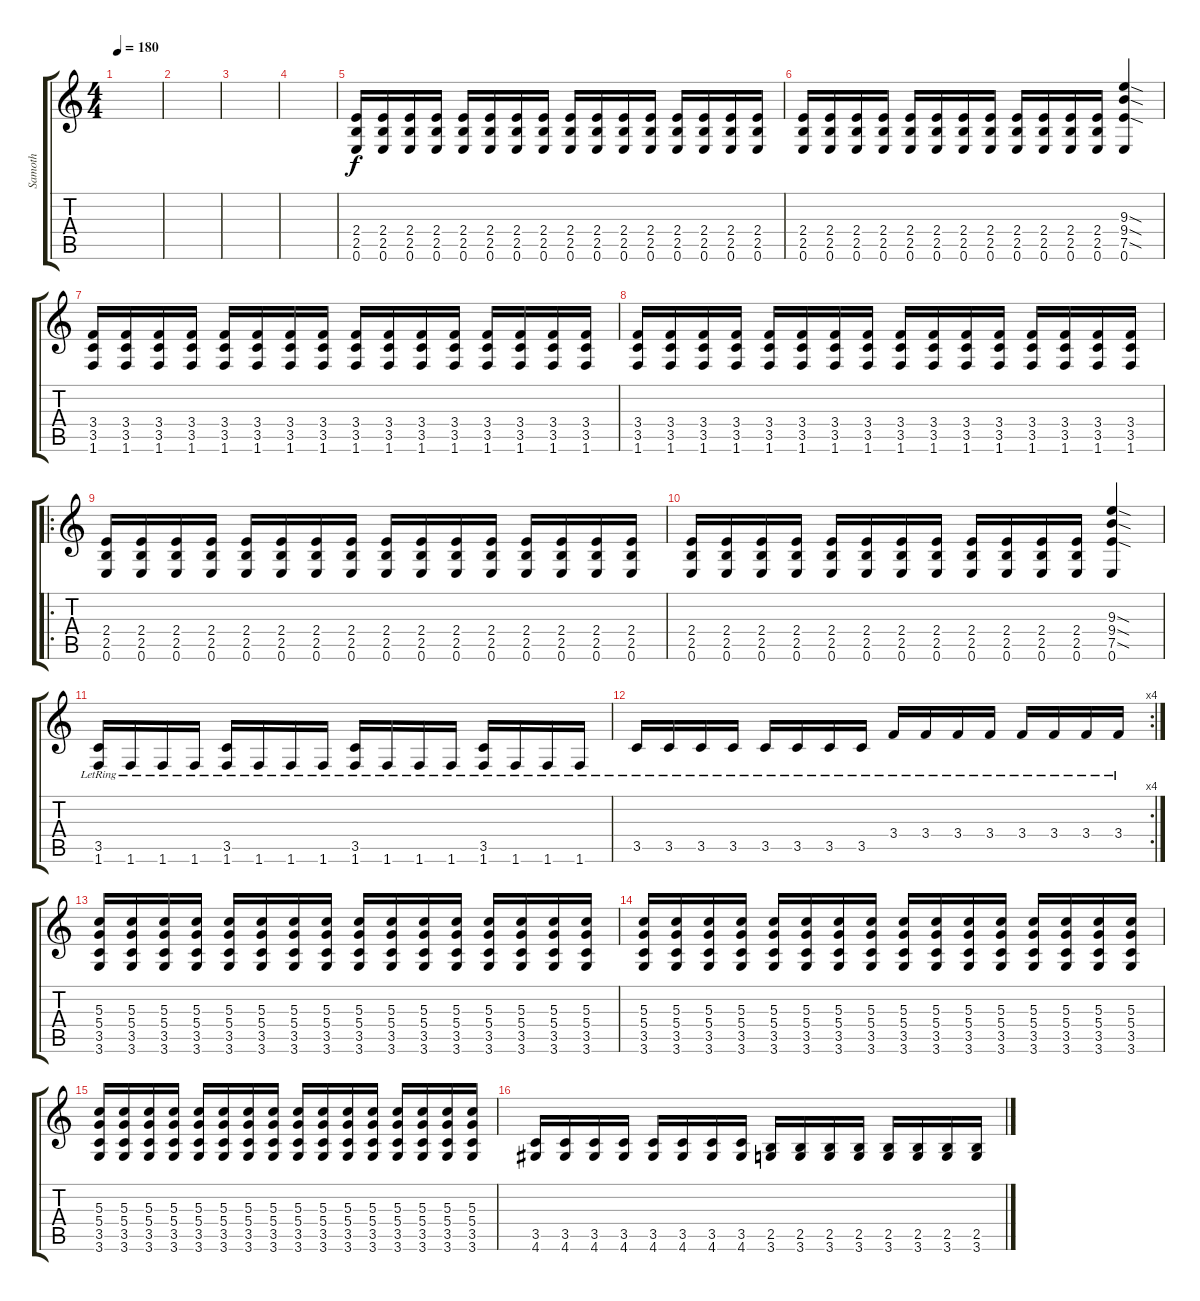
\track ("Samoth" "Samoth") {instrument distortionguitar}
\staff {score tabs}
\tuning (E4 B3 G3 D3 A2 E2) {hide}
\ts (4 4)
\tempo 180
\clef g2
\ks c
|
|
|
|
(2.4 2.5 0.6).16 (2.4 2.5 0.6).16 (2.4 2.5 0.6).16 (2.4 2.5 0.6).16 (2.4 2.5 0.6).16 (2.4 2.5 0.6).16 (2.4 2.5 0.6).16 (2.4 2.5 0.6).16 (2.4 2.5 0.6).16 (2.4 2.5 0.6).16 (2.4 2.5 0.6).16 (2.4 2.5 0.6).16 (2.4 2.5 0.6).16 (2.4 2.5 0.6).16 (2.4 2.5 0.6).16 (2.4 2.5 0.6).16 |
(2.4 2.5 0.6).16 (2.4 2.5 0.6).16 (2.4 2.5 0.6).16 (2.4 2.5 0.6).16 (2.4 2.5 0.6).16 (2.4 2.5 0.6).16 (2.4 2.5 0.6).16 (2.4 2.5 0.6).16 (2.4 2.5 0.6).16 (2.4 2.5 0.6).16 (2.4 2.5 0.6).16 (2.4 2.5 0.6).16 (9.3{sod} 9.4{sod} 7.5{sod} 0.6).4 |
(3.4 3.5 1.6).16 (3.4 3.5 1.6).16 (3.4 3.5 1.6).16 (3.4 3.5 1.6).16 (3.4 3.5 1.6).16 (3.4 3.5 1.6).16 (3.4 3.5 1.6).16 (3.4 3.5 1.6).16 (3.4 3.5 1.6).16 (3.4 3.5 1.6).16 (3.4 3.5 1.6).16 (3.4 3.5 1.6).16 (3.4 3.5 1.6).16 (3.4 3.5 1.6).16 (3.4 3.5 1.6).16 (3.4 3.5 1.6).16 |
(3.4 3.5 1.6).16 (3.4 3.5 1.6).16 (3.4 3.5 1.6).16 (3.4 3.5 1.6).16 (3.4 3.5 1.6).16 (3.4 3.5 1.6).16 (3.4 3.5 1.6).16 (3.4 3.5 1.6).16 (3.4 3.5 1.6).16 (3.4 3.5 1.6).16 (3.4 3.5 1.6).16 (3.4 3.5 1.6).16 (3.4 3.5 1.6).16 (3.4 3.5 1.6).16 (3.4 3.5 1.6).16 (3.4 3.5 1.6).16 |
\ro
(2.4 2.5 0.6).16 (2.4 2.5 0.6).16 (2.4 2.5 0.6).16 (2.4 2.5 0.6).16 (2.4 2.5 0.6).16 (2.4 2.5 0.6).16 (2.4 2.5 0.6).16 (2.4 2.5 0.6).16 (2.4 2.5 0.6).16 (2.4 2.5 0.6).16 (2.4 2.5 0.6).16 (2.4 2.5 0.6).16 (2.4 2.5 0.6).16 (2.4 2.5 0.6).16 (2.4 2.5 0.6).16 (2.4 2.5 0.6).16 |
(2.4 2.5 0.6).16 (2.4 2.5 0.6).16 (2.4 2.5 0.6).16 (2.4 2.5 0.6).16 (2.4 2.5 0.6).16 (2.4 2.5 0.6).16 (2.4 2.5 0.6).16 (2.4 2.5 0.6).16 (2.4 2.5 0.6).16 (2.4 2.5 0.6).16 (2.4 2.5 0.6).16 (2.4 2.5 0.6).16 (9.3{sod} 9.4{sod} 7.5{sod} 0.6).4 |
(3.5{lr} 1.6{lr}).16 1.6{lr}.16 1.6{lr}.16 1.6{lr}.16 (3.5{lr} 1.6{lr}).16 1.6{lr}.16 1.6{lr}.16 1.6{lr}.16 (3.5{lr} 1.6{lr}).16 1.6{lr}.16 1.6{lr}.16 1.6{lr}.16 (3.5{lr} 1.6{lr}).16 1.6{lr}.16 1.6{lr}.16 1.6{lr}.16 |
\rc 4
3.5{lr}.16 3.5{lr}.16 3.5{lr}.16 3.5{lr}.16 3.5{lr}.16 3.5{lr}.16 3.5{lr}.16 3.5{lr}.16 3.4{lr}.16 3.4{lr}.16 3.4{lr}.16 3.4{lr}.16 3.4{lr}.16 3.4{lr}.16 3.4{lr}.16 3.4{lr}.16 |
(5.3 5.4 3.5 3.6).16 (5.3 5.4 3.5 3.6).16 (5.3 5.4 3.5 3.6).16 (5.3 5.4 3.5 3.6).16 (5.3 5.4 3.5 3.6).16 (5.3 5.4 3.5 3.6).16 (5.3 5.4 3.5 3.6).16 (5.3 5.4 3.5 3.6).16 (5.3 5.4 3.5 3.6).16 (5.3 5.4 3.5 3.6).16 (5.3 5.4 3.5 3.6).16 (5.3 5.4 3.5 3.6).16 (5.3 5.4 3.5 3.6).16 (5.3 5.4 3.5 3.6).16 (5.3 5.4 3.5 3.6).16 (5.3 5.4 3.5 3.6).16 |
(5.3 5.4 3.5 3.6).16 (5.3 5.4 3.5 3.6).16 (5.3 5.4 3.5 3.6).16 (5.3 5.4 3.5 3.6).16 (5.3 5.4 3.5 3.6).16 (5.3 5.4 3.5 3.6).16 (5.3 5.4 3.5 3.6).16 (5.3 5.4 3.5 3.6).16 (5.3 5.4 3.5 3.6).16 (5.3 5.4 3.5 3.6).16 (5.3 5.4 3.5 3.6).16 (5.3 5.4 3.5 3.6).16 (5.3 5.4 3.5 3.6).16 (5.3 5.4 3.5 3.6).16 (5.3 5.4 3.5 3.6).16 (5.3 5.4 3.5 3.6).16 |
(5.3 5.4 3.5 3.6).16 (5.3 5.4 3.5 3.6).16 (5.3 5.4 3.5 3.6).16 (5.3 5.4 3.5 3.6).16 (5.3 5.4 3.5 3.6).16 (5.3 5.4 3.5 3.6).16 (5.3 5.4 3.5 3.6).16 (5.3 5.4 3.5 3.6).16 (5.3 5.4 3.5 3.6).16 (5.3 5.4 3.5 3.6).16 (5.3 5.4 3.5 3.6).16 (5.3 5.4 3.5 3.6).16 (5.3 5.4 3.5 3.6).16 (5.3 5.4 3.5 3.6).16 (5.3 5.4 3.5 3.6).16 (5.3 5.4 3.5 3.6).16 |
(3.5 4.6).16 (3.5 4.6).16 (3.5 4.6).16 (3.5 4.6).16 (3.5 4.6).16 (3.5 4.6).16 (3.5 4.6).16 (3.5 4.6).16 (2.5 3.6).16 (2.5 3.6).16 (2.5 3.6).16 (2.5 3.6).16 (2.5 3.6).16 (2.5 3.6).16 (2.5 3.6).16 (2.5 3.6).16
